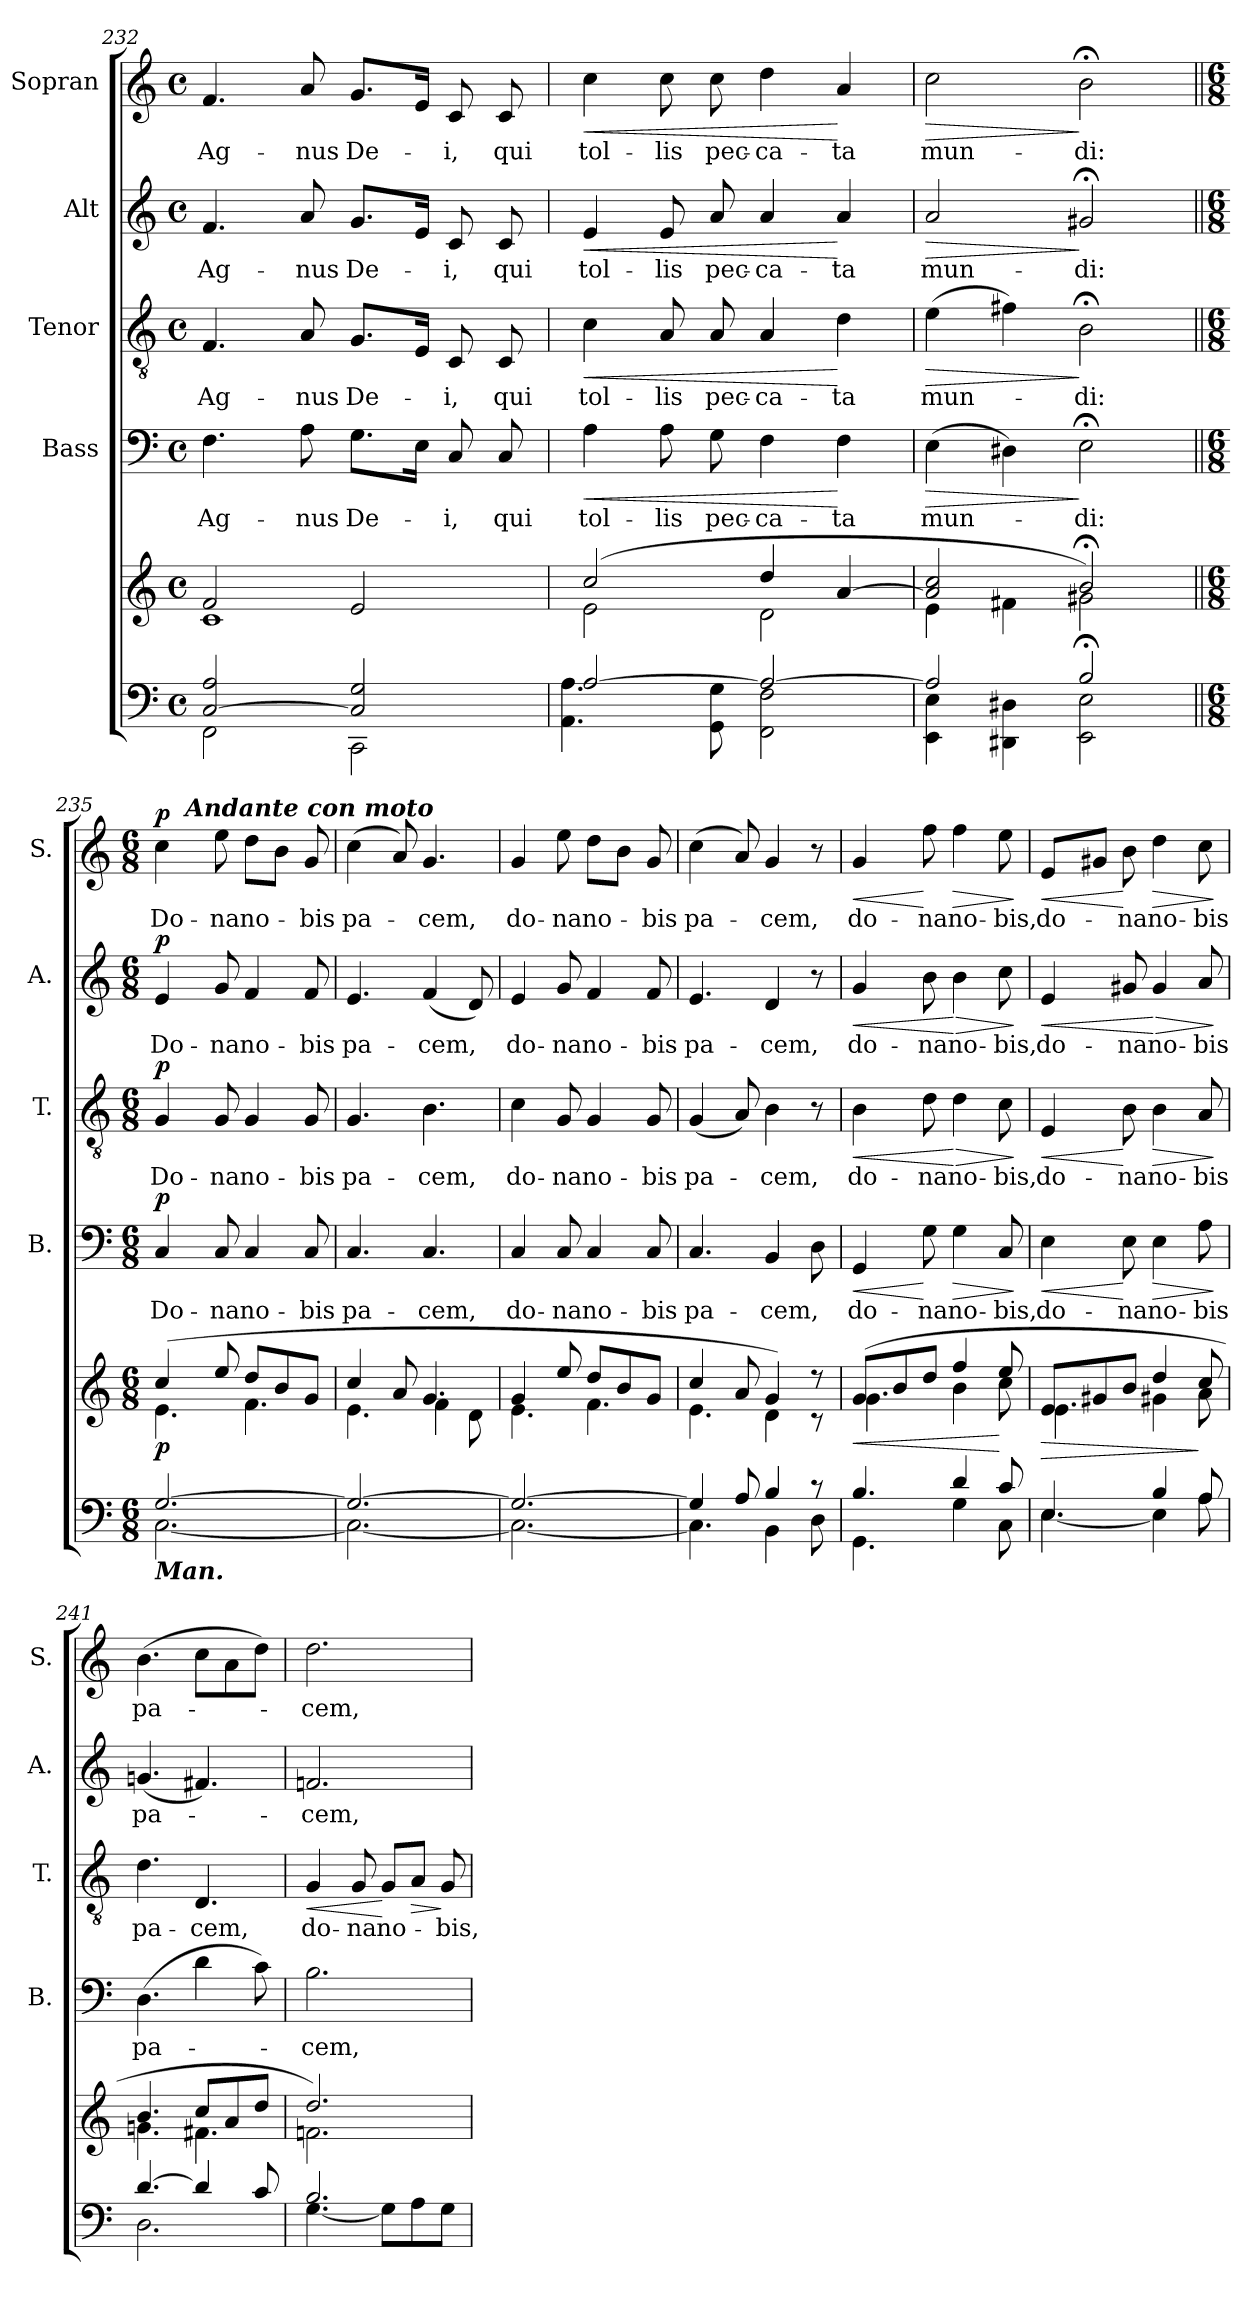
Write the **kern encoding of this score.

**kern	**kern	**dynam	**kern	**text	**dynam	**kern	**text	**dynam	**kern	**text	**dynam	**kern	**text	**dynam
*part5	*part5	*part5	*part4	*part4	*part4	*part3	*part3	*part3	*part2	*part2	*part2	*part1	*part1	*part1
*staff6	*staff5	*staff5/6	*staff4	*staff4	*staff4	*staff3	*staff3	*staff3	*staff2	*staff2	*staff2	*staff1	*staff1	*staff1
*	*	*	*I"Bass	*	*	*I"Tenor	*	*	*I"Alt	*	*	*I"Sopran	*	*
*	*	*	*I'B.	*	*	*I'T.	*	*	*I'A.	*	*	*I'S.	*	*
*clefF4	*clefG2	*	*clefF4	*	*	*clefGv2	*	*	*clefG2	*	*	*clefG2	*	*
*k[]	*k[]	*	*k[]	*	*	*k[]	*	*	*k[]	*	*	*k[]	*	*
*C:	*C:	*	*C:	*	*	*C:	*	*	*C:	*	*	*C:	*	*
*M4/4	*M4/4	*	*M4/4	*	*	*M4/4	*	*	*M4/4	*	*	*M4/4	*	*
*met(c)	*met(c)	*	*met(c)	*	*	*met(c)	*	*	*met(c)	*	*	*met(c)	*	*
=232	=232	=232	=232	=232	=232	=232	=232	=232	=232	=232	=232	=232	=232	=232
*^	*^	*	*	*	*	*	*	*	*	*	*	*	*	*
!	!	!	!	!	!	!LO:LY:b	!	!	!LO:LY:b	!	!	!LO:LY:b	!	!	!LO:LY:b	!
[>2C/ 2A/	2FF\	2f/	1c	.	4.F\	Ag-	.	4.F/	Ag-	.	4.f/	Ag-	.	4.f/	Ag-	.
!	!	!	!	!	!	!LO:LY:b	!	!	!LO:LY:b	!	!	!LO:LY:b	!	!	!LO:LY:b	!
.	.	.	.	.	8A\	-nus	.	8A/	-nus	.	8a/	-nus	.	8a/	-nus	.
!	!	!	!	!	!	!LO:LY:b	!	!	!LO:LY:b	!	!	!LO:LY:b	!	!	!LO:LY:b	!
2C/] 2G/	2CC\	2e/	.	.	8.G\L	De-	.	8.G/L	De-	.	8.g/L	De-	.	8.g/L	De-	.
.	.	.	.	.	16E\Jk	.	.	16E/Jk	.	.	16e/Jk	.	.	16e/Jk	.	.
!	!	!	!	!	!	!LO:LY:b	!	!	!LO:LY:b	!	!	!LO:LY:b	!	!	!LO:LY:b	!
.	.	.	.	.	8C/	-i,	.	8C/	-i,	.	8c/	-i,	.	8c/	-i,	.
!	!	!	!	!	!	!LO:LY:b	!	!	!LO:LY:b	!	!	!LO:LY:b	!	!	!LO:LY:b	!
.	.	.	.	.	8C/	qui	.	8C/	qui	.	8c/	qui	.	8c/	qui	.
!!LO:PB:g=z
=233	=233	=233	=233	=233	=233	=233	=233	=233	=233	=233	=233	=233	=233	=233	=233	=233
!	!	!	!	!	!	!LO:LY:b	!LO:HP:b	!	!LO:LY:b	!LO:HP:b	!	!LO:LY:b	!LO:HP:b	!	!LO:LY:b	!LO:HP:b
[>2A/	4.AA\ 4.A\	(2cc/	2e\	.	4A\	tol-	<	4c\	tol-	<	4e/	tol-	<	4cc\	tol-	<
!	!	!	!	!	!	!LO:LY:b	!	!	!LO:LY:b	!	!	!LO:LY:b	!	!	!LO:LY:b	!
.	.	.	.	.	8A\	-lis	.	8A/	-lis	.	8e/	-lis	.	8cc\	-lis	.
!	!	!	!	!	!	!LO:LY:b	!	!	!LO:LY:b	!	!	!LO:LY:b	!	!	!LO:LY:b	!
.	8GG\ 8G\	.	.	.	8G\	pec-	.	8A/	pec-	.	8a/	pec-	.	8cc\	pec-	.
!	!	!	!	!	!	!LO:LY:b	!	!	!LO:LY:b	!	!	!LO:LY:b	!	!	!LO:LY:b	!
2A/_	2FF\ 2F\	4dd/	2d\	.	4F\	-ca-	.	4A/	-ca-	.	4a/	-ca-	.	4dd\	-ca-	.
!	!	!	!	!	!	!LO:LY:b	!	!	!LO:LY:b	!	!	!LO:LY:b	!	!	!LO:LY:b	!
.	.	[>4a/	.	.	4F\	-ta	[	4d\	-ta	[	4a/	-ta	[	4a/	-ta	[
=234	=234	=234	=234	=234	=234	=234	=234	=234	=234	=234	=234	=234	=234	=234	=234	=234
!	!	!	!	!	!	!LO:LY:b	!LO:HP:b	!	!LO:LY:b	!LO:HP:b	!	!LO:LY:b	!LO:HP:b	!	!LO:LY:b	!LO:HP:b
2A/]	4EE\ 4E\	2a/] 2cc/	4e\	.	(>4E\	mun-	>	(>4e\	mun-	>	2a/	mun-	>	2cc\	mun-	>
.	4DD#X\ 4D#X\	.	4f#X\	.	4D#X\)	.	.	4f#X\)	.	.	.	.	.	.	.	.
!	!	!	!	!	!	!LO:LY:b	!	!	!LO:LY:b	!	!	!LO:LY:b	!	!	!LO:LY:b	!
2B;/	2EE\ 2E\	2b;</)	2g#X\	.	2E;<\	-di:	]	2B;<\	-di:	]	2g#X;</	-di:	]	2b;<\	-di:	]
=235||	=235||	=235||	=235||	=235||	=235||	=235||	=235||	=235||	=235||	=235||	=235||	=235||	=235||	=235||	=235||	=235||
*M6/8	*	*M6/8	*	*	*M6/8	*	*	*M6/8	*	*	*M6/8	*	*	*M6/8	*	*
!LO:TX:b:Bi:t=Man.	!	!	!	!	!	!	!	!	!	!	!	!	!	!	!	!
!	!	!	!	!LO:DY:b	!	!LO:LY:b	!LO:DY:a	!	!LO:LY:b	!LO:DY:a	!	!LO:LY:b	!LO:DY:a	!	!LO:LY:b	!LO:DY:a
*	*	*	*	*	*	*	*	*	*	*	*	*	*	*^	*	*
[>2.G/	[<2.C\	(4cc/	4.e\	p	4C/	Do-	p	4G/	Do-	p	4e/	Do-	p	4cc\	8ryy	Do-	p
!	!	!	!	!	!	!	!	!	!	!	!	!	!	!	!LO:TX:a:Bi:t=Andante con moto	!	!
.	.	.	.	.	.	.	.	.	.	.	.	.	.	.	2ryy	.	.
!	!	!	!	!	!	!LO:LY:b	!	!	!LO:LY:b	!	!	!LO:LY:b	!	!	!	!LO:LY:b	!
.	.	8ee/	.	.	8C/	-na	.	8G/	-na	.	8g/	-na	.	8ee\	.	-na	.
!	!	!	!	!	!	!LO:LY:b	!	!	!LO:LY:b	!	!	!LO:LY:b	!	!	!	!LO:LY:b	!
.	.	8dd/L	4.f\	.	4C/	no-	.	4G/	no-	.	4f/	no-	.	8dd\L	.	no-	.
.	.	8b/	.	.	.	.	.	.	.	.	.	.	.	8b\J	.	.	.
!	!	!	!	!	!	!LO:LY:b	!	!	!LO:LY:b	!	!	!LO:LY:b	!	!	!	!LO:LY:b	!
.	.	8g/J	.	.	8C/	-bis	.	8G/	-bis	.	8f/	-bis	.	8g/	8ryy	-bis	.
=236	=236	=236	=236	=236	=236	=236	=236	=236	=236	=236	=236	=236	=236	=236	=236	=236	=236
!	!	!	!	!	!	!LO:LY:b	!	!	!LO:LY:b	!	!	!LO:LY:b	!	!	!	!LO:LY:b	!
*	*	*	*	*	*	*	*	*	*	*	*	*	*	*v	*v	*	*
2.G/_	2.C\_	4cc/	4.e\	.	4.C/	pa-	.	4.G/	pa-	.	4.e/	pa-	.	(>4cc\	pa-	.
.	.	8a/	.	.	.	.	.	.	.	.	.	.	.	8a/)	.	.
!	!	!	!	!	!	!LO:LY:b	!	!	!LO:LY:b	!	!	!LO:LY:b	!	!	!LO:LY:b	!
.	.	4.g/	4f\	.	4.C/	-cem,	.	4.B\	-cem,	.	(<4f/	-cem,	.	4.g/	-cem,	.
.	.	.	8d\	.	.	.	.	.	.	.	8d/)	.	.	.	.	.
=237	=237	=237	=237	=237	=237	=237	=237	=237	=237	=237	=237	=237	=237	=237	=237	=237
!	!	!	!	!	!	!LO:LY:b	!	!	!LO:LY:b	!	!	!LO:LY:b	!	!	!LO:LY:b	!
2.G/_	2.C\_	4g/	4.e\	.	4C/	do-	.	4c\	do-	.	4e/	do-	.	4g/	do-	.
!	!	!	!	!	!	!LO:LY:b	!	!	!LO:LY:b	!	!	!LO:LY:b	!	!	!LO:LY:b	!
.	.	8ee/	.	.	8C/	-na	.	8G/	-na	.	8g/	-na	.	8ee\	-na	.
!	!	!	!	!	!	!LO:LY:b	!	!	!LO:LY:b	!	!	!LO:LY:b	!	!	!LO:LY:b	!
.	.	8dd/L	4.f\	.	4C/	no-	.	4G/	no-	.	4f/	no-	.	8dd\L	no-	.
.	.	8b/	.	.	.	.	.	.	.	.	.	.	.	8b\J	.	.
!	!	!	!	!	!	!LO:LY:b	!	!	!LO:LY:b	!	!	!LO:LY:b	!	!	!LO:LY:b	!
.	.	8g/J	.	.	8C/	-bis	.	8G/	-bis	.	8f/	-bis	.	8g/	-bis	.
!!LO:PB:g=z
=238	=238	=238	=238	=238	=238	=238	=238	=238	=238	=238	=238	=238	=238	=238	=238	=238
!	!	!	!	!	!	!LO:LY:b	!	!	!LO:LY:b	!	!	!LO:LY:b	!	!	!LO:LY:b	!
4G/]	4.C\]	4cc/	4.e\	.	4.C/	pa-	.	(<4G/	pa-	.	4.e/	pa-	.	(>4cc\	pa-	.
8A/	.	8a/	.	.	.	.	.	8A/)	.	.	.	.	.	8a/)	.	.
!	!	!	!	!	!	!LO:LY:b	!	!	!LO:LY:b	!	!	!LO:LY:b	!	!	!LO:LY:b	!
4B/	4BB\	4g/)	4d\	.	4BB/	-cem,	.	4B\	-cem,	.	4d/	-cem,	.	4g/	-cem,	.
8rc	8D\	8r	8r	.	8D\	.	.	8r	.	.	8r	.	.	8r	.	.
=239	=239	=239	=239	=239	=239	=239	=239	=239	=239	=239	=239	=239	=239	=239	=239	=239
!	!	!	!	!LO:HP:b	!	!LO:LY:b	!LO:HP:b	!	!LO:LY:b	!LO:HP:b	!	!LO:LY:b	!LO:HP:b	!	!LO:LY:b	!LO:HP:b
4.B/	4.GG\	(>8g/L	4.g\	<	4GG/	do-	<	4B\	do-	<	4g/	do-	<	4g/	do-	<
.	.	8b/	.	.	.	.	.	.	.	.	.	.	.	.	.	.
!	!	!	!	!	!	!LO:LY:b	!	!	!LO:LY:b	!	!	!LO:LY:b	!	!	!LO:LY:b	!
.	.	8dd/J	.	.	8G\	-na	[	8d\	-na	.	8b\	-na	.	8ff\	-na	[
!	!	!	!	!	!	!LO:LY:b	!LO:HP:b	!	!LO:LY:b	!LO:HP:n=1:b	!	!LO:LY:b	!LO:HP:n=1:b	!	!LO:LY:b	!LO:HP:b
4d/	4G\	4ff/	4b\	.	4G\	no-	>	4d\	no-	[ >	4b\	no-	[ >	4ff\	no-	>
!	!	!	!	!	!	!LO:LY:b	!	!	!LO:LY:b	!	!	!LO:LY:b	!	!	!LO:LY:b	!
8c/	8C\	8ee/	8cc\	[	8C/	-bis,	.	8c\	-bis,	.	8cc\	-bis,	.	8ee\	-bis,	.
*v	*v	*	*	*	*	*	*	*	*	*	*	*	*	*	*	*
*	*v	*v	*	*	*	*	*	*	*	*	*	*	*	*	*
.	.	.	.	.	]	.	.	]	.	.	]	.	.	]
=240	=240	=240	=240	=240	=240	=240	=240	=240	=240	=240	=240	=240	=240	=240
*^	*	*	*	*	*	*	*	*	*	*	*	*	*	*
!	!	!	!LO:HP:b	!	!LO:LY:b	!LO:HP:b	!	!LO:LY:b	!LO:HP:b	!	!LO:LY:b	!LO:HP:b	!	!LO:LY:b	!LO:HP:b
*	*	*^	*	*	*	*	*	*	*	*	*	*	*	*	*
4.E/	[<4.E\	8e/L	4.e\	>	4E\	do-	<	4E/	do-	<	4e/	do-	<	8e/L	do-	<
.	.	8g#X/	.	.	.	.	.	.	.	.	.	.	.	8g#X/J	.	.
!	!	!	!	!	!	!LO:LY:b	!	!	!LO:LY:b	!	!	!LO:LY:b	!	!	!LO:LY:b	!
.	.	8b/J	.	.	8E\	-na	[	8B\	-na	[	8g#X/	-na	.	8b\	-na	[
!	!	!	!	!	!	!LO:LY:b	!LO:HP:b	!	!LO:LY:b	!LO:HP:b	!	!LO:LY:b	!LO:HP:n=1:b	!	!LO:LY:b	!LO:HP:b
4B/	4E\]	4dd/	4g#X\	.	4E\	no-	>	4B\	no-	>	4g#/	no-	[ >	4dd\	no-	>
!	!	!	!	!	!	!LO:LY:b	!	!	!LO:LY:b	!	!	!LO:LY:b	!	!	!LO:LY:b	!
8A/	8A\	8cc/	8a\	]	8A\	-bis	.	8A/	-bis	.	8a/	-bis	.	8cc\	-bis	.
*v	*v	*	*	*	*	*	*	*	*	*	*	*	*	*	*	*
*	*v	*v	*	*	*	*	*	*	*	*	*	*	*	*	*
.	.	.	.	.	]	.	.	]	.	.	]	.	.	]
=241	=241	=241	=241	=241	=241	=241	=241	=241	=241	=241	=241	=241	=241	=241
*^	*^	*	*	*	*	*	*	*	*	*	*	*	*	*
!	!	!	!	!	!	!LO:LY:b	!	!	!LO:LY:b	!	!	!LO:LY:b	!	!	!LO:LY:b	!
[>4.d/	2.D\	4.b/	4.gn\	.	(>4.D\	pa-	.	4.d\	pa-	.	(<4.gn/	pa-	.	(>4.b\	pa-	.
!	!	!	!	!	!	!	!	!	!LO:LY:b	!	!	!	!	!	!	!
4d/]	.	8cc/L	4.f#X\	.	4d\	.	.	4.D/	-cem,	.	4.f#X/)	.	.	8cc\L	.	.
.	.	8a/	.	.	.	.	.	.	.	.	.	.	.	8a\	.	.
8c/	.	8dd/J	.	.	8c\)	.	.	.	.	.	.	.	.	8dd\J)	.	.
=242	=242	=242	=242	=242	=242	=242	=242	=242	=242	=242	=242	=242	=242	=242	=242	=242
!	!	!	!	!	!	!LO:LY:b	!	!	!LO:LY:b	!LO:HP:b	!	!LO:LY:b	!	!	!LO:LY:b	!
2.B/	[<4.G\	2.dd/)	2.fn\	.	2.B\	-cem,	.	4G/	do-	<	2.fn/	-cem,	.	2.dd\	-cem,	.
!	!	!	!	!	!	!	!	!	!LO:LY:b	!	!	!	!	!	!	!
.	.	.	.	.	.	.	.	8G/	-na	.	.	.	.	.	.	.
!	!	!	!	!	!	!	!	!	!LO:LY:b	!	!	!	!	!	!	!
.	8G\L]	.	.	.	.	.	.	8G/L	no-	[	.	.	.	.	.	.
!	!	!	!	!	!	!	!	!	!	!LO:HP:b	!	!	!	!	!	!
.	8A\	.	.	.	.	.	.	8A/J	.	>	.	.	.	.	.	.
!	!	!	!	!	!	!	!	!	!LO:LY:b	!	!	!	!	!	!	!
.	8G\J	.	.	.	.	.	.	8G/	-bis,	]	.	.	.	.	.	.
*v	*v	*	*	*	*	*	*	*	*	*	*	*	*	*	*	*
*	*v	*v	*	*	*	*	*	*	*	*	*	*	*	*	*
=	=	=	=	=	=	=	=	=	=	=	=	=	=	=
*-	*-	*-	*-	*-	*-	*-	*-	*-	*-	*-	*-	*-	*-	*-
